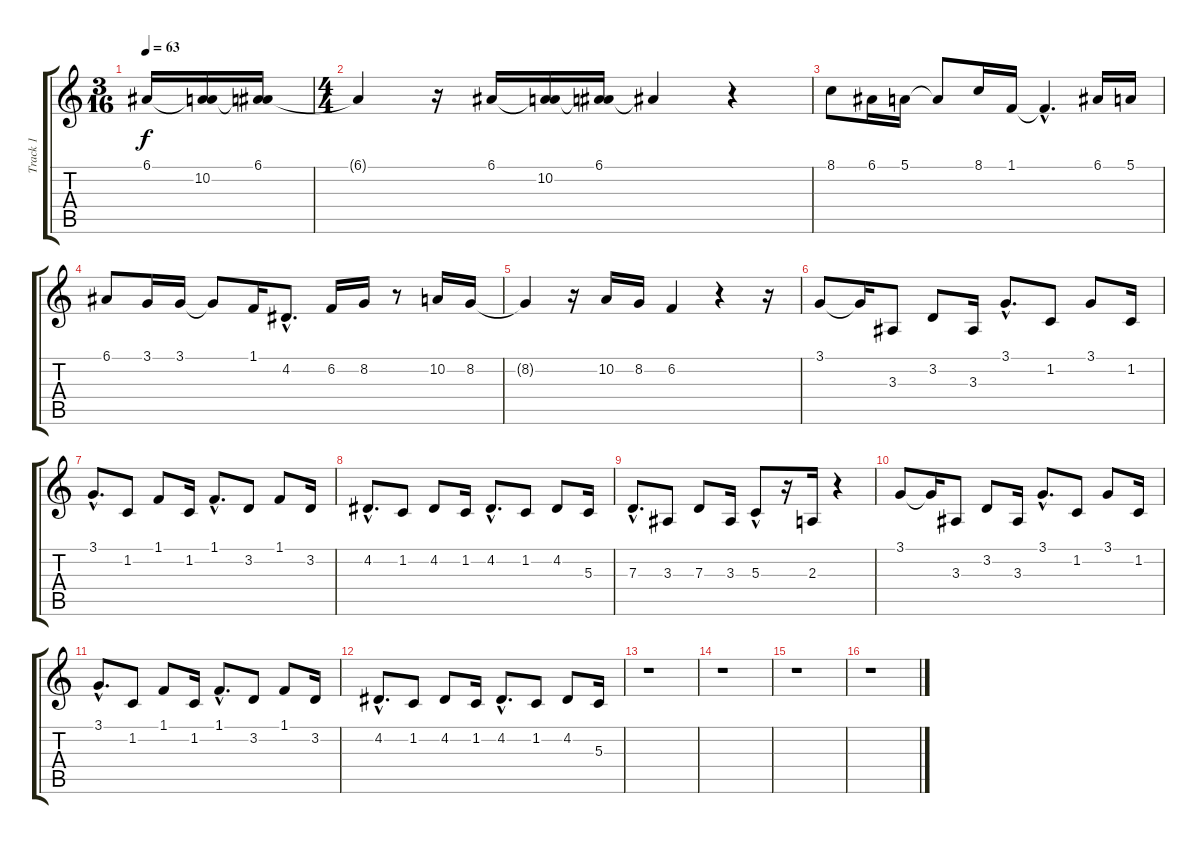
\track ("Track 1" "Track 1") {instrument acousticgrandpiano}
\staff {score tabs}
\tuning (E4 B3 G3 D3 A2 E2) {hide}
\ts (3 16)
\tempo 63
\clef g2
\ks c
6.1.16{dy f instrument acousticgrandpiano} (6.1{t} 10.2).16 (6.1 10.2{t}).16 |
\ts (4 4)
6.1{t}.4 r.16 6.1.16 (6.1{t} 10.2).16 (6.1 10.2{t}).16 6.1{t}.4 r.4 |
8.1.8 6.1.16 5.1.16 5.1{t}.8 8.1.16 1.1.16 1.1{hac t}.4{d} 6.1.16 5.1.16 |
6.1.8 3.1.16 3.1.16 3.1{t}.8 1.1.16 4.2{hac}.8{d} 6.2.16 8.2.16 r.8 10.2.16 8.2.16 |
8.2{t}.4 r.16 10.2.16 8.2.16 6.2.4 r.4 r.16 |
3.1.8 3.1{t}.16 3.3.8 3.2.8 3.3.16 3.1{hac}.8{d} 1.2.8 3.1.8 1.2.16 |
3.1{hac}.8{d} 1.2.8 1.1.8 1.2.16 1.1{hac}.8{d} 3.2.8 1.1.8 3.2.16 |
4.2{hac}.8{d} 1.2.8 4.2.8 1.2.16 4.2{hac}.8{d} 1.2.8 4.2.8 5.3.16 |
7.3{hac}.8{d} 3.3.8 7.3.8 3.3.16 5.3{hac}.8 r.16 2.3.16 r.4 |
3.1.8 3.1{t}.16 3.3.8 3.2.8 3.3.16 3.1{hac}.8{d} 1.2.8 3.1.8 1.2.16 |
3.1{hac}.8{d} 1.2.8 1.1.8 1.2.16 1.1{hac}.8{d} 3.2.8 1.1.8 3.2.16 |
4.2{hac}.8{d} 1.2.8 4.2.8 1.2.16 4.2{hac}.8{d} 1.2.8 4.2.8 5.3.16 |
r.1 |
r.1 |
r.1 |
r.1
